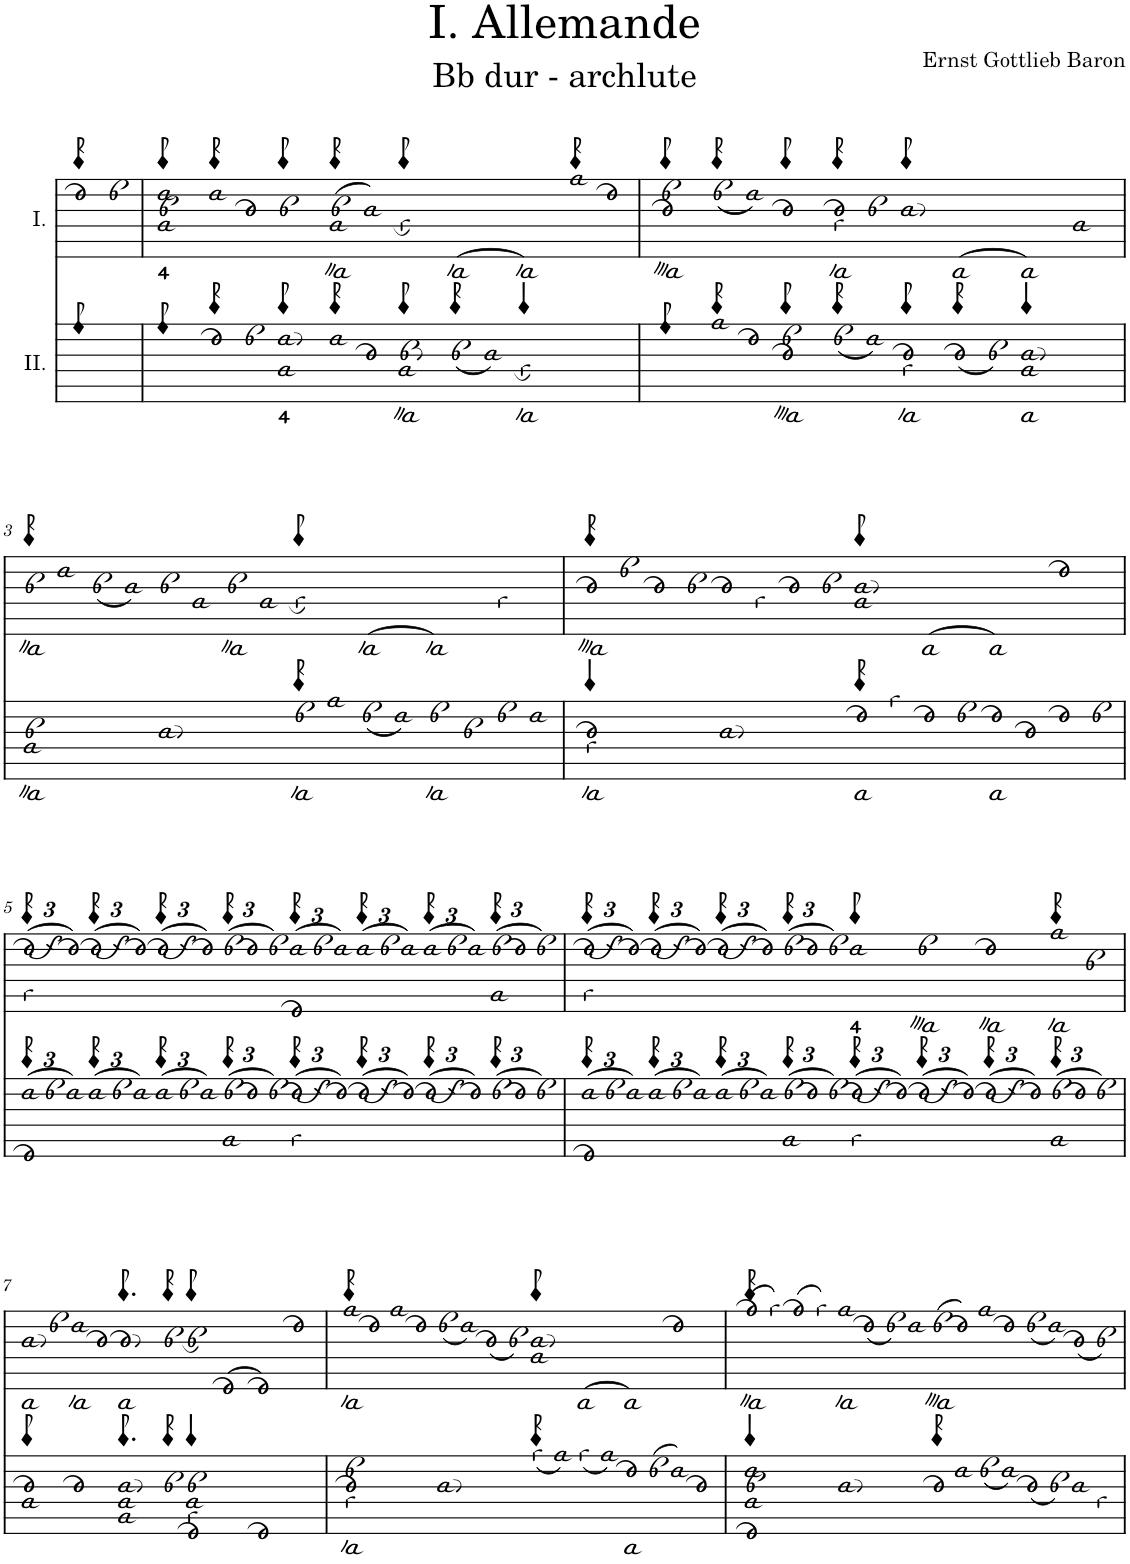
**kern	**kern
*part2	*part1
*staff2	*staff1
*I"II.	*I"I.
*stria6	*stria6
*k[b-e-]	*k[b-e-]
=	=
1r	16f
.	16d#X
.	2..ryy
=1	=1
8r	8BBB- 8F 8B- 8d
16f	16d
16d#X	16c
8BBB- 8F 8dn	8B-
16d	(16DD 16F 16B-
16c	16A)
8DD 8F 8B-	8G
(<16B-	[>8DD#X
16A)	.
4DD#X 4G	8DD#]
.	16g
.	16f
=2	=2
8r	8CC 8c 8d#X
16g	(<16d#
16f	16dn)
8CC 8c 8d#X	8c
(<16d#	16DD#X 16G 16c
16dn)	16B-
8DD#X 8G 8c	8A
(<16c	[8FF
16B-)	.
4FF 4F 4A	8FF]
.	8F
!!LO:LB:g=z
=3	=3
4DD 4F 4B-	16DD 16B-
.	16d
.	(<16B-
.	16A)
4A	16B-
.	16F
.	16DD 16B-
.	16F
16DD#X 16d#X	8G
16g	.
(<16d#	[8DD#X
16dn)	.
16DD# 16d#X	8DD#]
16B-	.
16d#	8G
16dn	.
=4	=4
4DD#X 4G 4c	16CC 16c
.	16d#X
.	16c
.	16B-
4A	16c
.	16G
.	16c
.	16B-
16FF 16f	8F 8A
16a	.
16f	[8FF
16d#X	.
16FF 16f	8FF]
16c	.
16f	8f
16d#	.
!!LO:LB:g=z
=5	=5
*Xbrackettup	*Xbrackettup
(24BB- 24d	(24D 24f
24d#X	24g
24dn)	24f)
(24d	(24f
24d#X	24g
24dn)	24f)
(24d	(24f
24d#X	24g
24dn)	24f)
(24C 24d#X	(24d#X
24f	24f
24d#)	24d#)
(24D 24f	(24BB- 24dn
24g	24d#X
24f)	24dn)
(24f	(24d
24g	24d#X
24f)	24dn)
(24f	(24d
24g	24d#X
24f)	24dn)
(24d#	(24C 24d#X
24f	24f
24d#)	24d#)
=6	=6
(24BB- 24d	(24D 24f
24d#X	24g
24dn)	24f)
(24d	(24f
24d#X	24g
24dn)	24f)
(24d	(24f
24d#X	24g
24dn)	24f)
(24C 24d#X	(24d#X
24f	24f
24d#)	24d#)
(24D 24f	8BBB- 8dn
24g	.
24f)	.
(24f	8CC 8d#X
24g	.
24f)	.
(24f	8DD 8f
24g	.
24f)	.
(24C 24d#	16DD#X 16g
24f	.
.	16B-
24d#)	.
!!LO:LB:g=z
=7	=7
8F 8c	16FF 16A
.	16d#X
8c	16DD#X 16dn
.	16c
8.C 8.F 8.A	8.FF 8.c
16B-	16B-
4BB- 4D 4F 4B-	8B-
.	[8BB-
4BB-	8BB-]
.	8f
=8	=8
4DD#X 4G 4c 4d#X	16DD#X 16g
.	16f
.	16g
.	16f
4A	(<16d#X
.	16dn)
.	(<16c
.	16B-)
(<16a	8F 8A
16g)	.
(<16a	[8FF
16g)	.
16FF 16f	8FF]
(16d#	.
16dn)	8f
16c	.
=9	=9
4BB- 4F 4B- 4d	(16DD 16b-
.	16a)
.	(16b-
.	16a)
4A	16DD#X 16g
.	(<16f
.	16d#X)
.	16dn
16c	(16CC 16d#X
16d	16f)
(<16d#X	16g
16dn)	16f
(<16c	(<16d#
16B-)	16dn)
16A	(<16c
16G	16B-)
=	=
*-	*-
